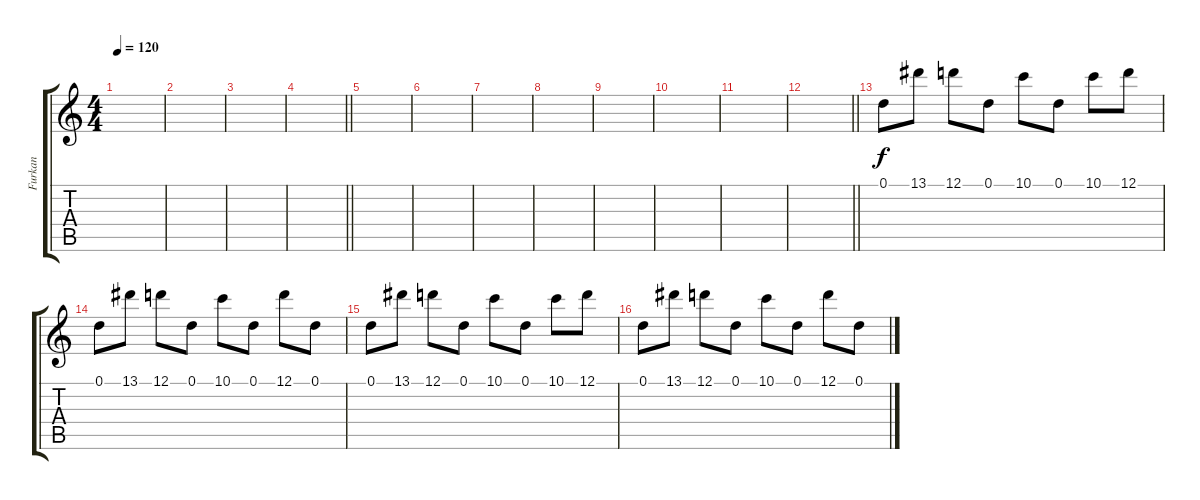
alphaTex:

\track ("Furkan" "Furkan") {instrument overdrivenguitar}
\staff {score tabs}
\tuning (D4 A3 F3 C3 G2 D2) {hide}
\ts (4 4)
\tempo 120
\clef g2
\ks c
|
|
|
\barLineRight lightlight
|
\section ("" "")
|
|
|
|
|
|
|
\barLineRight lightlight
|
0.1.8 13.1.8 12.1.8 0.1.8 10.1.8 0.1.8 10.1.8 12.1.8 |
0.1.8 13.1.8 12.1.8 0.1.8 10.1.8 0.1.8 12.1.8 0.1.8 |
0.1.8 13.1.8 12.1.8 0.1.8 10.1.8 0.1.8 10.1.8 12.1.8 |
0.1.8 13.1.8 12.1.8 0.1.8 10.1.8 0.1.8 12.1.8 0.1.8
